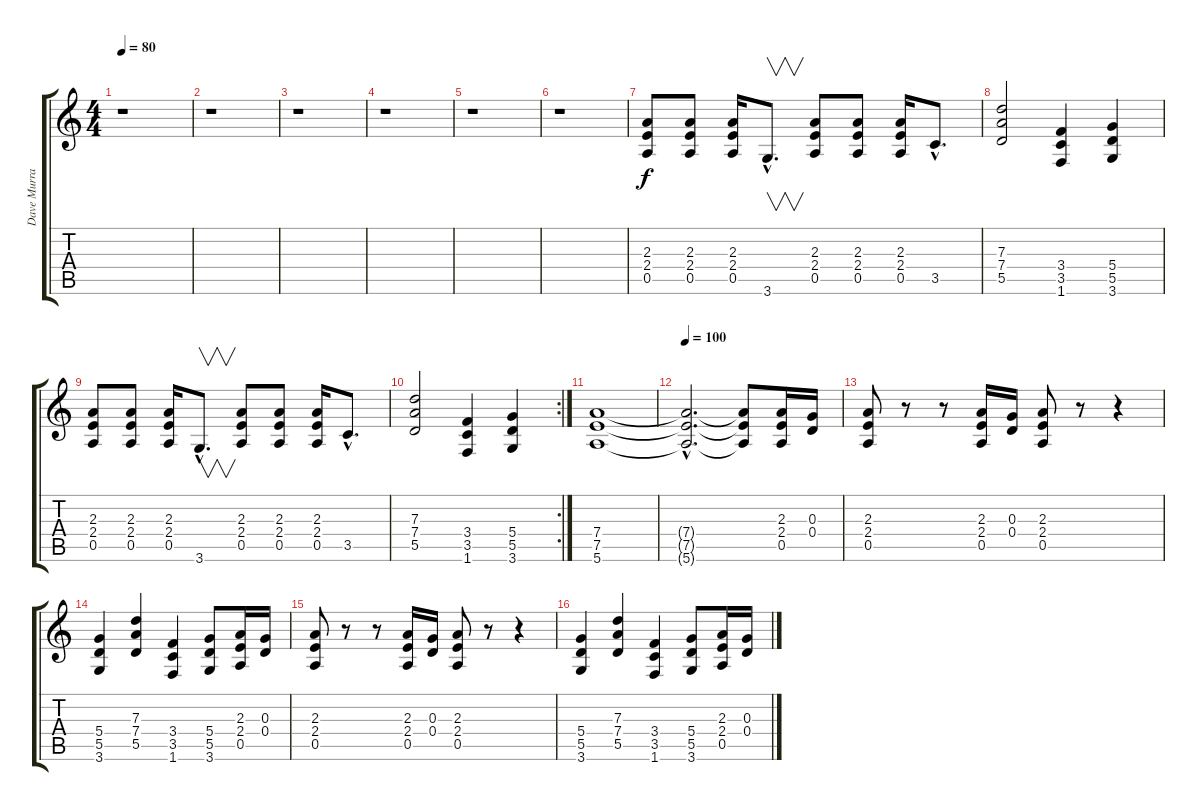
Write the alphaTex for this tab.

\track ("Dave Murray" "Dave Murra") {instrument distortionguitar}
\staff {score tabs}
\tuning (E4 B3 G3 D3 A2 E2) {hide}
\ts (4 4)
\tempo 80
\clef g2
\ks c
r.1{dy f} |
r.1 |
r.1 |
r.1 |
r.1 |
r.1 |
(2.3 2.4 0.5).8 (2.3 2.4 0.5).8 (2.3 2.4 0.5).16 3.6{hac}.8{v d} (2.3 2.4 0.5).8 (2.3 2.4 0.5).8 (2.3 2.4 0.5).16 3.5{hac}.8{d} |
(7.3 7.4 5.5).2 (3.4 3.5 1.6).4 (5.4 5.5 3.6).4 |
(2.3 2.4 0.5).8 (2.3 2.4 0.5).8 (2.3 2.4 0.5).16 3.6{hac}.8{v d} (2.3 2.4 0.5).8 (2.3 2.4 0.5).8 (2.3 2.4 0.5).16 3.5{hac}.8{d} |
\rc 2
(7.3 7.4 5.5).2 (3.4 3.5 1.6).4 (5.4 5.5 3.6).4 |
(7.4 7.5 5.6).1 |
\tempo 100
(7.4{hac t} 7.5{hac t} 5.6{hac t}).2{d} (7.4{t} 7.5{t} 5.6{t}).8 (2.3 2.4 0.5).16 (0.3 0.4).16 |
(2.3 2.4 0.5).8 r.8 r.8 (2.3 2.4 0.5).16 (0.3 0.4).16 (2.3 2.4 0.5).8 r.8 r.4 |
(5.4 5.5 3.6).4 (7.3 7.4 5.5).4 (3.4 3.5 1.6).4 (5.4 5.5 3.6).8 (2.3 2.4 0.5).16 (0.3 0.4).16 |
(2.3 2.4 0.5).8 r.8 r.8 (2.3 2.4 0.5).16 (0.3 0.4).16 (2.3 2.4 0.5).8 r.8 r.4 |
(5.4 5.5 3.6).4 (7.3 7.4 5.5).4 (3.4 3.5 1.6).4 (5.4 5.5 3.6).8 (2.3 2.4 0.5).16 (0.3 0.4).16
